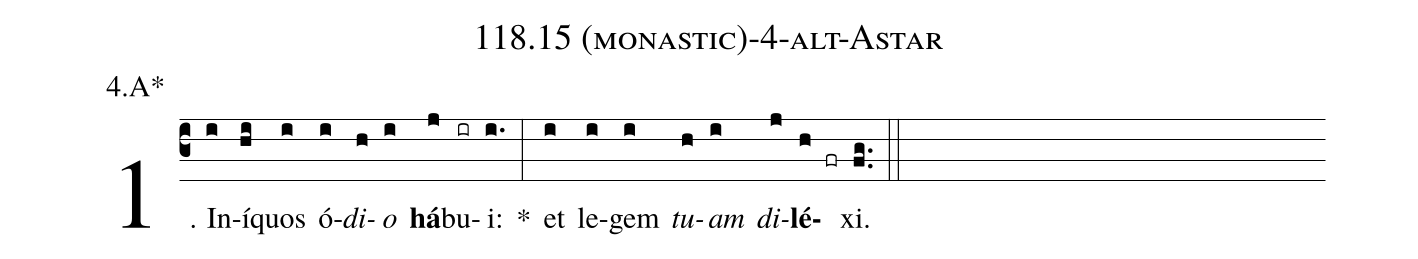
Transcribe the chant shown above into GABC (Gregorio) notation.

name: 118.15 (monastic)-4-alt-Astar;
annotation: 4.A*;
%%
(c3)1. In(i)í(hi)quos(i) ó(i)<i>di</i>(h)<i>o</i>(i) <b>há</b>(j)bu(ir)i:(i.) *(:) et(i) le(i)gem(i) <i>tu</i>(h)<i>am</i>(i) <i>di</i>(j)<b>lé</b>(h fr)xi.(fg..) (::)
